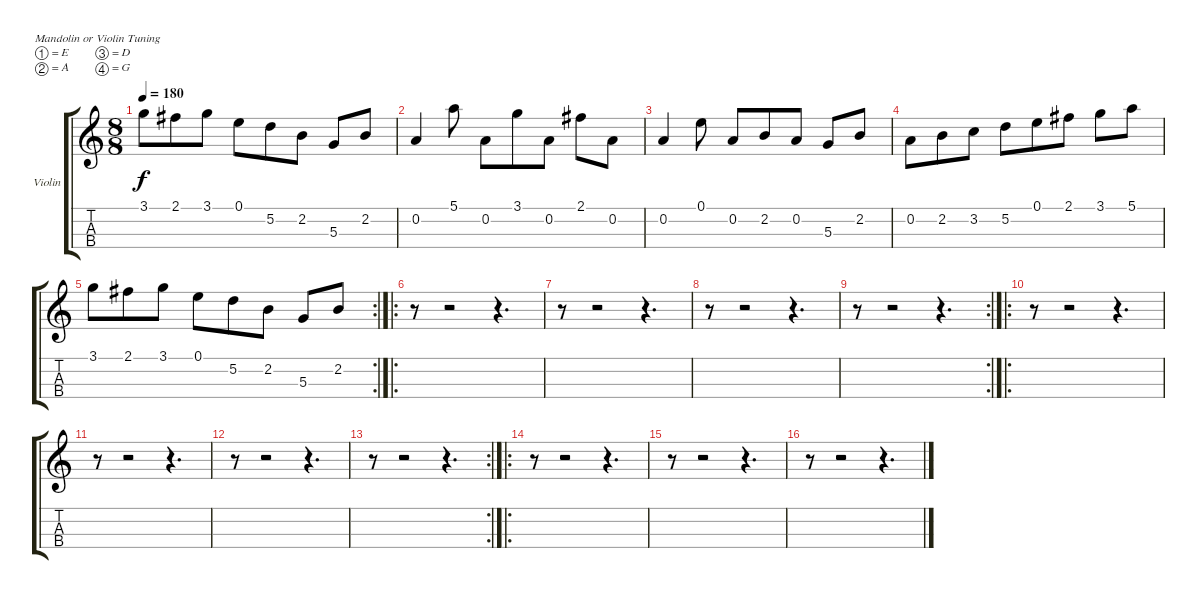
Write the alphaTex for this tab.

\bracketExtendMode groupsimilarinstruments
\firstSystemTrackNameOrientation horizontal
\otherSystemsTrackNameOrientation horizontal
\track ("Pista 1" "Violin") {instrument violin}
\staff {score tabs}
\tuning (E5 A4 D4 G3)
\ts (8 8)
\tempo 180
\clef g2
\ks c
3.1.8{dy f} 2.1.8 3.1.8 0.1.8 5.2.8 2.2.8 5.3.8 2.2.8 |
0.2.4 5.1.8 0.2.8 3.1.8 0.2.8 2.1.8 0.2.8 |
0.2.4 0.1.8 0.2.8 2.2.8 0.2.8 5.3.8 2.2.8 |
0.2.8 2.2.8 3.2.8 5.2.8 0.1.8 2.1.8 3.1.8 5.1.8 |
\rc 2
3.1.8 2.1.8 3.1.8 0.1.8 5.2.8 2.2.8 5.3.8 2.2.8 |
\ro
r.8 r.2 r.4{d} |
r.8 r.2 r.4{d} |
r.8 r.2 r.4{d} |
\rc 2
r.8 r.2 r.4{d} |
\ro
r.8 r.2 r.4{d} |
r.8 r.2 r.4{d} |
r.8 r.2 r.4{d} |
\rc 2
r.8 r.2 r.4{d} |
\ro
r.8 r.2 r.4{d} |
r.8 r.2 r.4{d} |
r.8 r.2 r.4{d}
